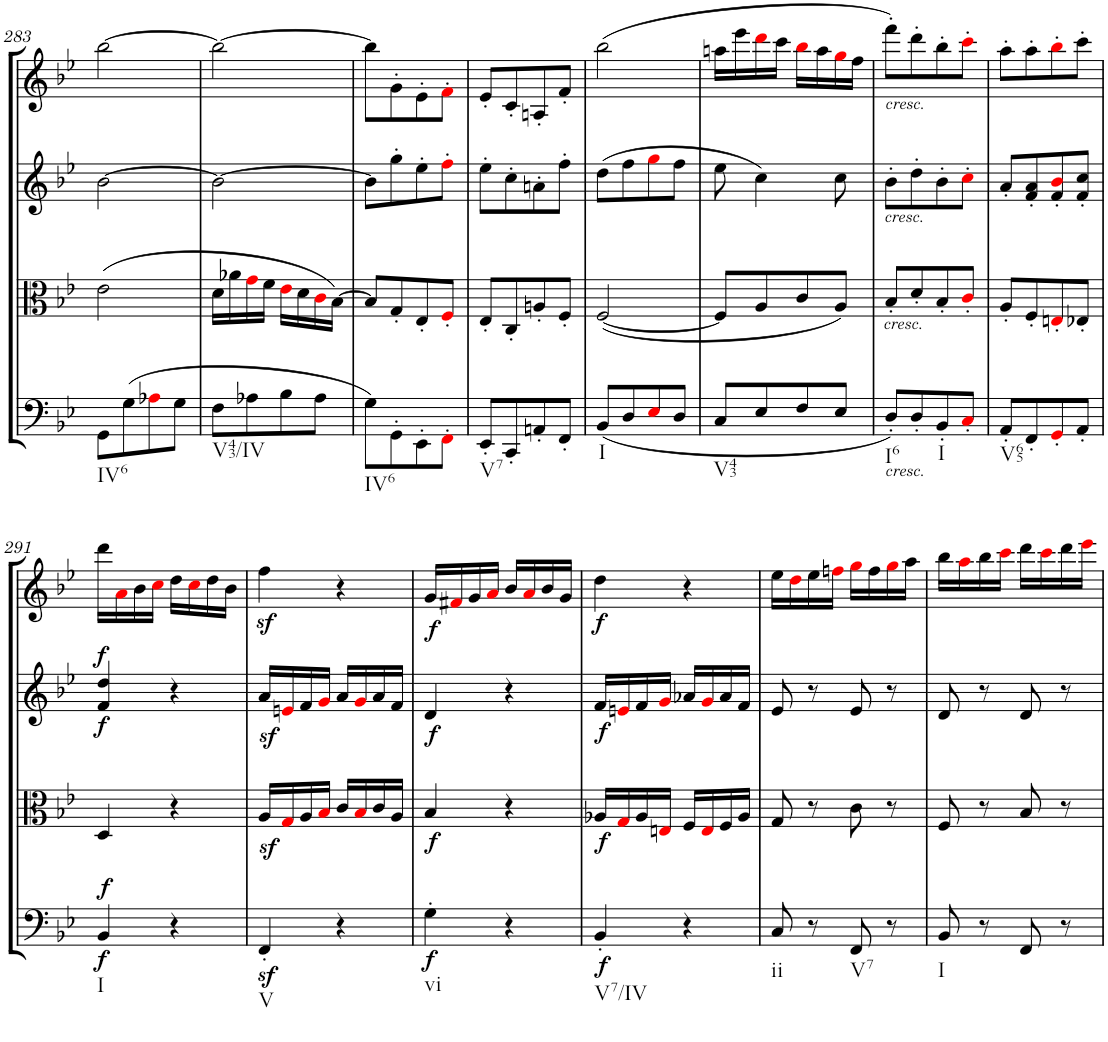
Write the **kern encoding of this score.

**kern	**dynam	**kern	**dynam	**kern	**dynam	**kern	**dynam
*part4	*part4	*part3	*part3	*part2	*part2	*part1	*part1
*staff4	*staff4	*staff3	*staff3	*staff2	*staff2	*staff1	*staff1
*I"Cello	*	*I"Viola	*	*I"2nd Violin	*	*I"1st Violin	*
*	*	*I'Vla	*	*I'Vln	*	*I'Vln	*
!!LO:PB:g=z
*clefF4	*	*clefC3	*	*clefG2	*	*clefG2	*
*k[b-e-]	*	*k[b-e-]	*	*k[b-e-]	*	*k[b-e-]	*
*B-:	*	*B-:	*	*B-:	*	*B-:	*
*M2/4	*	*M2/4	*	*M2/4	*	*M2/4	*
=283	=283	=283	=283	=283	=283	=283	=283
!LO:TX:b:t=IV6	!	!	!	!	!	!	!
8GG\L	.	(2e-\	.	[2b-\	.	[2bb-\	.
(8G\	.	.	.	.	.	.	.
8A-Xi\	.	.	.	.	.	.	.
8G\J	.	.	.	.	.	.	.
=284	=284	=284	=284	=284	=284	=284	=284
!LO:TX:b:t=V43/IV	!	!	!	!	!	!	!
8F\L	.	16d\LL	.	2b-\_	.	2bb-\_	.
.	.	16a-X\	.	.	.	.	.
8A-X\	.	16gi\	.	.	.	.	.
.	.	16f\JJ	.	.	.	.	.
8B-\	.	16e-i\LL	.	.	.	.	.
.	.	16d\	.	.	.	.	.
8A-\J	.	16ci\	.	.	.	.	.
.	.	[16B-\JJ)	.	.	.	.	.
=285	=285	=285	=285	=285	=285	=285	=285
!LO:TX:b:t=IV6	!	!	!	!	!	!	!
8G\L)	.	8B-/L]	.	8b-\L]	.	8bb-\L]	.
8GG'\	.	8G'/	.	8gg'\	.	8g'\	.
8EE-'\	.	8E-'/	.	8ee-'\	.	8e-'\	.
8FF'i\J	.	8F'i/J	.	8ff'i\J	.	8f'i\J	.
=286	=286	=286	=286	=286	=286	=286	=286
!LO:TX:b:t=V7	!	!	!	!	!	!	!
8EE-'/L	.	8E-'/L	.	8ee-'\L	.	8e-'/L	.
8CC'/	.	8C'/	.	8cc'\	.	8c'/	.
8AAn'/	.	8An'/	.	8an'\	.	8An'/	.
8FF'/J	.	8F'/J	.	8ff'\J	.	8f'/J	.
=287	=287	=287	=287	=287	=287	=287	=287
!LO:TX:b:t=I	!	!	!	!	!	!	!
(8BB-/L	.	(<[2F/	.	(8dd\L	.	(2bb-\	.
8D/	.	.	.	8ff\	.	.	.
8E-i/	.	.	.	8ggi\	.	.	.
8D/J	.	.	.	8ff\J	.	.	.
=288	=288	=288	=288	=288	=288	=288	=288
!LO:TX:b:t=V43	!	!	!	!	!	!	!
8C/L	.	8F/L]	.	8ee-\	.	16aan\LL	.
.	.	.	.	.	.	16eee-\	.
8E-/	.	8A/	.	4cc\)	.	16dddi\	.
.	.	.	.	.	.	16ccc\JJ	.
8F/	.	8c/	.	.	.	16bb-i\LL	.
.	.	.	.	.	.	16aa\	.
8E-/J	.	8A/J)	.	8cc\	.	16ggi\	.
.	.	.	.	.	.	16ff\JJ	.
=289	=289	=289	=289	=289	=289	=289	=289
!	!	!	!	!	!	!LO:TX:b:i:t=cresc.	!
!	!	!	!	!LO:TX:b:i:t=cresc.	!	!	!
!	!	!LO:TX:b:i:t=cresc.	!	!	!	!	!
!LO:TX:b:i:t=cresc.	!	!	!	!	!	!	!
!LO:TX:b:t=I6	!	!	!	!	!	!	!
8D'/L)	.	8B-'/L	.	8b-'\L	.	8fff'\L)	.
8D'/	.	8d'/	.	8dd'\	.	8ddd'\	.
!LO:TX:b:t=I	!	!	!	!	!	!	!
8BB-'/	.	8B-'/	.	8b-'\	.	8bb-'\	.
8C'i/J	.	8c'i/J	.	8cc'i\J	.	8ccc'i\J	.
=290	=290	=290	=290	=290	=290	=290	=290
!LO:TX:b:t=V65	!	!	!	!	!	!	!
8AA'/L	.	8A'/L	.	8a'/L	.	8aa'\L	.
8FF'/	.	8F'/	.	8f/' 8a/'	.	8aa'\	.
8GG'i/	.	8En'i/	.	8f/' 8b-i/'	.	8bb-'i\	.
8AA'/J	.	8E-X'/J	.	8f/' 8cc/'J	.	8ccc'\J	.
!!LO:LB:g=z
=291	=291	=291	=291	=291	=291	=291	=291
!LO:TX:b:t=I	!	!	!	!	!	!	!
!	!LO:DY:b	!	!	!	!	!	!
!	!LO:DY:n=1:a	!	!	!	!LO:DY:b	!	!
!	!	!	!	!	!LO:DY:n=1:a	!	!
4BB-/	f f	4D/	.	4f/ 4dd/	f f	16ddd\LL	.
.	.	.	.	.	.	16ai\	.
.	.	.	.	.	.	16b-\	.
.	.	.	.	.	.	16cci\JJ	.
4r	.	4r	.	4r	.	16dd\LL	.
.	.	.	.	.	.	16cci\	.
.	.	.	.	.	.	16dd\	.
.	.	.	.	.	.	16b-\JJ	.
=292	=292	=292	=292	=292	=292	=292	=292
!LO:TX:b:t=V	!	!	!	!	!	!	!
4FFz<'/	.	16Az</LL	.	16az</LL	.	4ffz<\	.
.	.	16Gi/	.	16eni/	.	.	.
.	.	16A/	.	16f/	.	.	.
.	.	16B-i/JJ	.	16gi/JJ	.	.	.
4r	.	16c/LL	.	16a/LL	.	4r	.
.	.	16B-i/	.	16gi/	.	.	.
.	.	16c/	.	16a/	.	.	.
.	.	16A/JJ	.	16f/JJ	.	.	.
=293	=293	=293	=293	=293	=293	=293	=293
!LO:TX:b:t=vi	!	!	!	!	!	!	!
!	!LO:DY:b	!	!LO:DY:b	!	!LO:DY:b	!	!LO:DY:b
4G'\	f	4B-/	f	4d/	f	16g/LL	f
.	.	.	.	.	.	16f#Xi/	.
.	.	.	.	.	.	16g/	.
.	.	.	.	.	.	16ai/JJ	.
4r	.	4r	.	4r	.	16b-/LL	.
.	.	.	.	.	.	16ai/	.
.	.	.	.	.	.	16b-/	.
.	.	.	.	.	.	16g/JJ	.
=294	=294	=294	=294	=294	=294	=294	=294
!LO:TX:b:t=V7/IV	!	!	!	!	!	!	!
!	!LO:DY:b	!	!LO:DY:b	!	!LO:DY:b	!	!LO:DY:b
4BB-'/	f	16A-X/LL	f	16f/LL	f	4dd\	f
.	.	16Gi/	.	16eni/	.	.	.
.	.	16A-/	.	16f/	.	.	.
.	.	16Eni/JJ	.	16gi/JJ	.	.	.
4r	.	16F/LL	.	16a-X/LL	.	4r	.
.	.	16Ei/	.	16gi/	.	.	.
.	.	16F/	.	16a-/	.	.	.
.	.	16A-/JJ	.	16f/JJ	.	.	.
=295	=295	=295	=295	=295	=295	=295	=295
!LO:TX:b:t=ii	!	!	!	!	!	!	!
8C/	.	8G/	.	8e-/	.	16ee-\LL	.
.	.	.	.	.	.	16ddi\	.
8r	.	8r	.	8r	.	16ee-\	.
.	.	.	.	.	.	16ffni\JJ	.
!LO:TX:b:t=V7	!	!	!	!	!	!	!
8FF/	.	8c\	.	8e-/	.	16ggi\LL	.
.	.	.	.	.	.	16ff\	.
8r	.	8r	.	8r	.	16ggi\	.
.	.	.	.	.	.	16aa\JJ	.
=296	=296	=296	=296	=296	=296	=296	=296
!LO:TX:b:t=I	!	!	!	!	!	!	!
8BB-/	.	8F/	.	8d/	.	16bb-\LL	.
.	.	.	.	.	.	16aai\	.
8r	.	8r	.	8r	.	16bb-\	.
.	.	.	.	.	.	16ccci\JJ	.
8FF/	.	8B-/	.	8d/	.	16ddd\LL	.
.	.	.	.	.	.	16ccci\	.
8r	.	8r	.	8r	.	16ddd\	.
.	.	.	.	.	.	16eee-i\JJ	.
=	=	=	=	=	=	=	=
*-	*-	*-	*-	*-	*-	*-	*-
